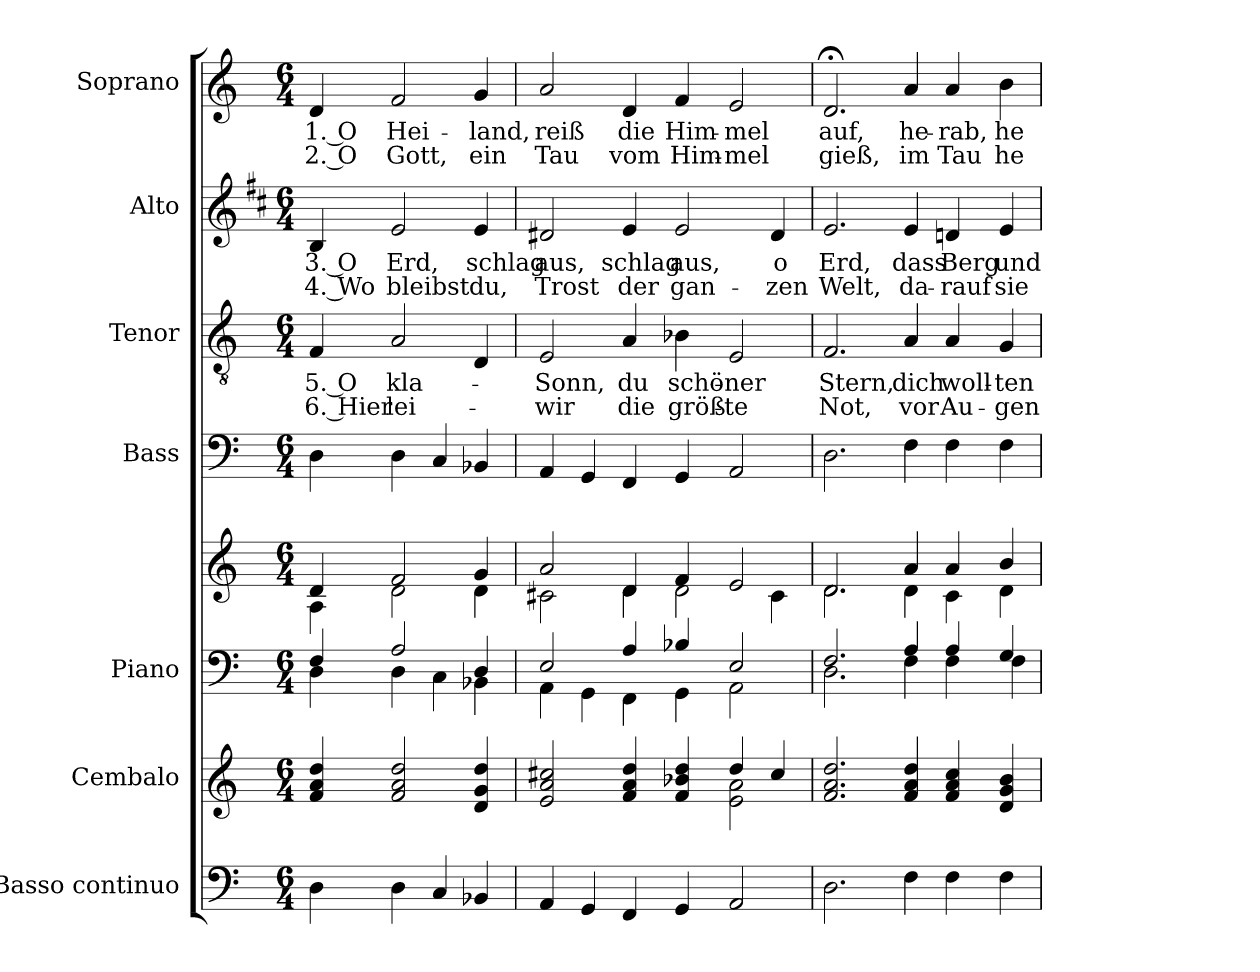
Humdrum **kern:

**kern	**kern	**kern	**kern	**kern	**kern	**text	**text	**kern	**text	**text	**kern	**text	**text
*part7	*part6	*part5	*part5	*part4	*part3	*part3	*part3	*part2	*part2	*part2	*part1	*part1	*part1
*staff8	*staff7	*staff6	*staff5	*staff4	*staff3	*staff3	*staff3	*staff2	*staff2	*staff2	*staff1	*staff1	*staff1
*I"Basso continuo	*I"Cembalo	*I"Piano	*	*I"Bass	*I"Tenor	*	*	*I"Alto	*	*	*I"Soprano	*	*
*I'B.c.	*I'Cbl.	*I'Pno.	*	*I'B.	*I'T.	*	*	*I'A.	*	*	*I'S.	*	*
*clefF4	*clefG2	*clefF4	*clefG2	*clefF4	*clefGv2	*	*	*clefG2	*	*	*clefG2	*	*
*	*	*	*	*	*	*	*	*ITrd1c2	*	*	*	*	*
*k[]	*k[]	*k[]	*k[]	*k[]	*k[]	*	*	*k[]	*	*	*k[]	*	*
*M6/4	*M6/4	*M6/4	*M6/4	*M6/4	*M6/4	*	*	*M6/4	*	*	*M6/4	*	*
*MM147	*MM147	*MM147	*MM147	*MM147	*MM147	*	*	*MM147	*	*	*MM147	*	*
=	=	=	=	=	=	=	=	=	=	=	=	=	=
*	*	*^	*^	*	*	*	*	*	*	*	*	*	*
!	!	!	!	!	!	!	!	!LO:LY:b	!LO:LY:b	!	!LO:LY:b	!LO:LY:b	!	!LO:LY:b	!LO:LY:b
4D\	4f/ 4a/ 4dd/	4F/	4D\	4d/	4A\	4D\	4F/	5. O	6. Hier	4A/	3. O	4. Wo	4d/	1. O	2. O
!	!	!	!	!	!	!	!	!LO:LY:b	!LO:LY:b	!	!LO:LY:b	!LO:LY:b	!	!LO:LY:b	!LO:LY:b
4D\	2f/ 2a/ 2dd/	2A/	4D\	2f/	2d\	4D\	2A/	kla-	lei-	2d/	Erd,	bleibst	2f/	Hei-	Gott,
4C/	.	.	4C\	.	.	4C/	.	.	.	.	.	.	.	.	.
!	!	!	!	!	!	!	!	!	!	!	!LO:LY:b	!LO:LY:b	!	!LO:LY:b	!LO:LY:b
4BB-X/	4d/ 4g/ 4dd/	4D/	4BB-X\	4g/	4d\	4BB-X/	4D/	.	.	4d/	schlag	du,	4g/	-land,	ein
=1	=1	=1	=1	=1	=1	=1	=1	=1	=1	=1	=1	=1	=1	=1	=1
*	*^	*	*	*	*	*	*	*	*	*	*	*	*	*	*
!	!	!	!	!	!	!	!	!	!LO:LY:b	!LO:LY:b	!	!LO:LY:b	!LO:LY:b	!	!LO:LY:b	!LO:LY:b
4AA/	2e/ 2a/ 2cc#X/	1ryy	2E/	4AA\	2a/	2c#X\	4AA/	2E/	Sonn,	wir	2c#X/	aus,	Trost	2a/	reiß	Tau
4GG/	.	.	.	4GG\	.	.	4GG/	.	.	.	.	.	.	.	.	.
!	!	!	!	!	!	!	!	!	!LO:LY:b	!LO:LY:b	!	!LO:LY:b	!LO:LY:b	!	!LO:LY:b	!LO:LY:b
4FF/	4f/ 4a/ 4dd/	.	4A/	4FF\	4d/	4d\	4FF/	4A/	du	die	4d/	schlag	der	4d/	die	vom
!	!	!	!	!	!	!	!	!	!LO:LY:b	!LO:LY:b	!	!LO:LY:b	!LO:LY:b	!	!LO:LY:b	!LO:LY:b
4GG/	4f/ 4b-X/ 4dd/	.	4B-X/	4GG\	4f/	2d\	4GG/	4B-X\	schö-	größ-	2d/	aus,	gan-	4f/	Him-	Him-
*	*	*	*	*	*	*	*	*	*	*	*	*	*	*MM138	*	*
!	!	!	!	!	!	!	!	!	!LO:LY:b	!LO:LY:b	!	!	!	!	!LO:LY:b	!LO:LY:b
2AA/	4dd/	2e\ 2a\	2E/	2AA\	2e/	.	2AA/	2E/	-ner	-te	.	.	.	2e/	-mel	-mel
!	!	!	!	!	!	!	!	!	!	!	!	!LO:LY:b	!LO:LY:b	!	!	!
.	4cc#/	.	.	.	.	4c#\	.	.	.	.	4c#/	o	-zen	.	.	.
*	*v	*v	*	*	*	*	*	*	*	*	*	*	*	*	*	*
=2	=2	=2	=2	=2	=2	=2	=2	=2	=2	=2	=2	=2	=2	=2	=2
*	*	*	*	*	*	*	*	*	*	*	*	*	*MM147	*	*
!	!	!	!	!	!	!	!	!LO:LY:b	!LO:LY:b	!	!LO:LY:b	!LO:LY:b	!	!LO:LY:b	!LO:LY:b
2.D\	2.f/ 2.a/ 2.dd/	2.F/	2.D\	2.d/	2.d\	2.D\	2.F/	Stern,	Not,	2.d/	Erd,	Welt,	2.d;</	auf,	gieß,
!	!	!	!	!	!	!	!	!LO:LY:b	!LO:LY:b	!	!LO:LY:b	!LO:LY:b	!	!LO:LY:b	!LO:LY:b
4F\	4f/ 4a/ 4dd/	4A/	4F\	4a/	4d\	4F\	4A/	dich	vor	4d/	dass	da-	4a/	he-	im
!	!	!	!	!	!	!	!	!LO:LY:b	!LO:LY:b	!	!LO:LY:b	!LO:LY:b	!	!LO:LY:b	!LO:LY:b
4F\	4f/ 4a/ 4cc/	4A/	4F\	4a/	4c\	4F\	4A/	woll-	Au-	4cn/	Berg	-rauf	4a/	-rab,	Tau
!	!	!	!	!	!	!	!	!LO:LY:b	!LO:LY:b	!	!LO:LY:b	!LO:LY:b	!	!LO:LY:b	!LO:LY:b
4F\	4d/ 4g/ 4b/	4G/	4F\	4b/	4d\	4F\	4G/	-ten	-gen	4d/	und	sie	4b\	he-	he-
*	*	*v	*v	*	*	*	*	*	*	*	*	*	*	*	*
*	*	*	*v	*v	*	*	*	*	*	*	*	*	*	*
=	=	=	=	=	=	=	=	=	=	=	=	=	=
*-	*-	*-	*-	*-	*-	*-	*-	*-	*-	*-	*-	*-	*-
